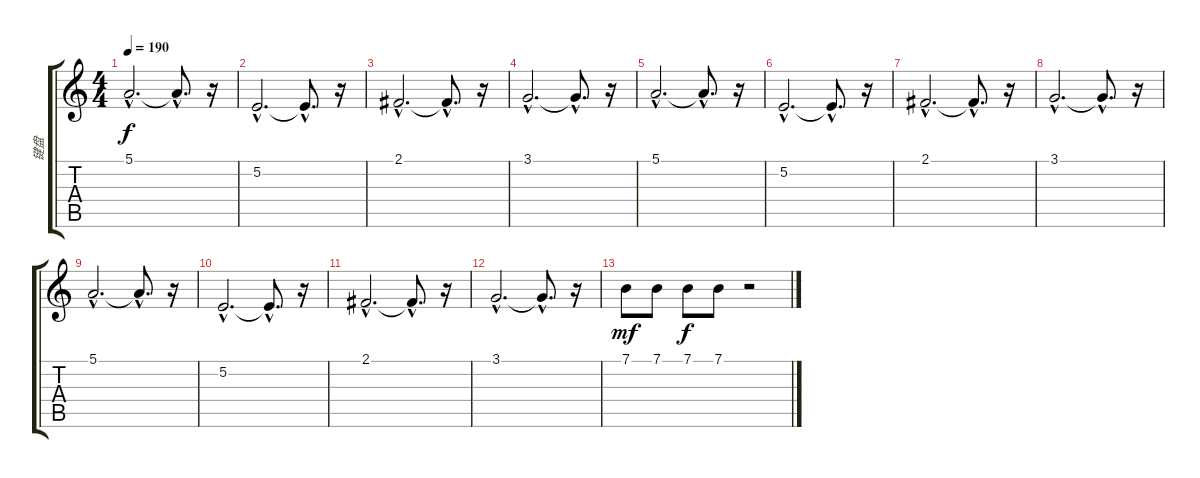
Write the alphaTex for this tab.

\track ("键盘" "键盘") {instrument synthbrass1}
\staff {score tabs}
\tuning (E4 B3 G3 D3 A2 E2) {hide}
\ts (4 4)
\tempo 190
\clef g2
\ks c
5.1{hac}.2{d dy f} 5.1{hac t}.8{d} r.16 |
5.2{hac}.2{d} 5.2{hac t}.8{d} r.16 |
2.1{hac}.2{d} 2.1{hac t}.8{d} r.16 |
3.1{hac}.2{d} 3.1{hac t}.8{d} r.16 |
5.1{hac}.2{d} 5.1{hac t}.8{d} r.16 |
5.2{hac}.2{d} 5.2{hac t}.8{d} r.16 |
2.1{hac}.2{d} 2.1{hac t}.8{d} r.16 |
3.1{hac}.2{d} 3.1{hac t}.8{d} r.16 |
5.1{hac}.2{d} 5.1{hac t}.8{d} r.16 |
5.2{hac}.2{d} 5.2{hac t}.8{d} r.16 |
2.1{hac}.2{d} 2.1{hac t}.8{d} r.16 |
3.1{hac}.2{d} 3.1{hac t}.8{d} r.16 |
7.1.8{dy mf} 7.1.8 7.1.8{dy f} 7.1.8 r.2
